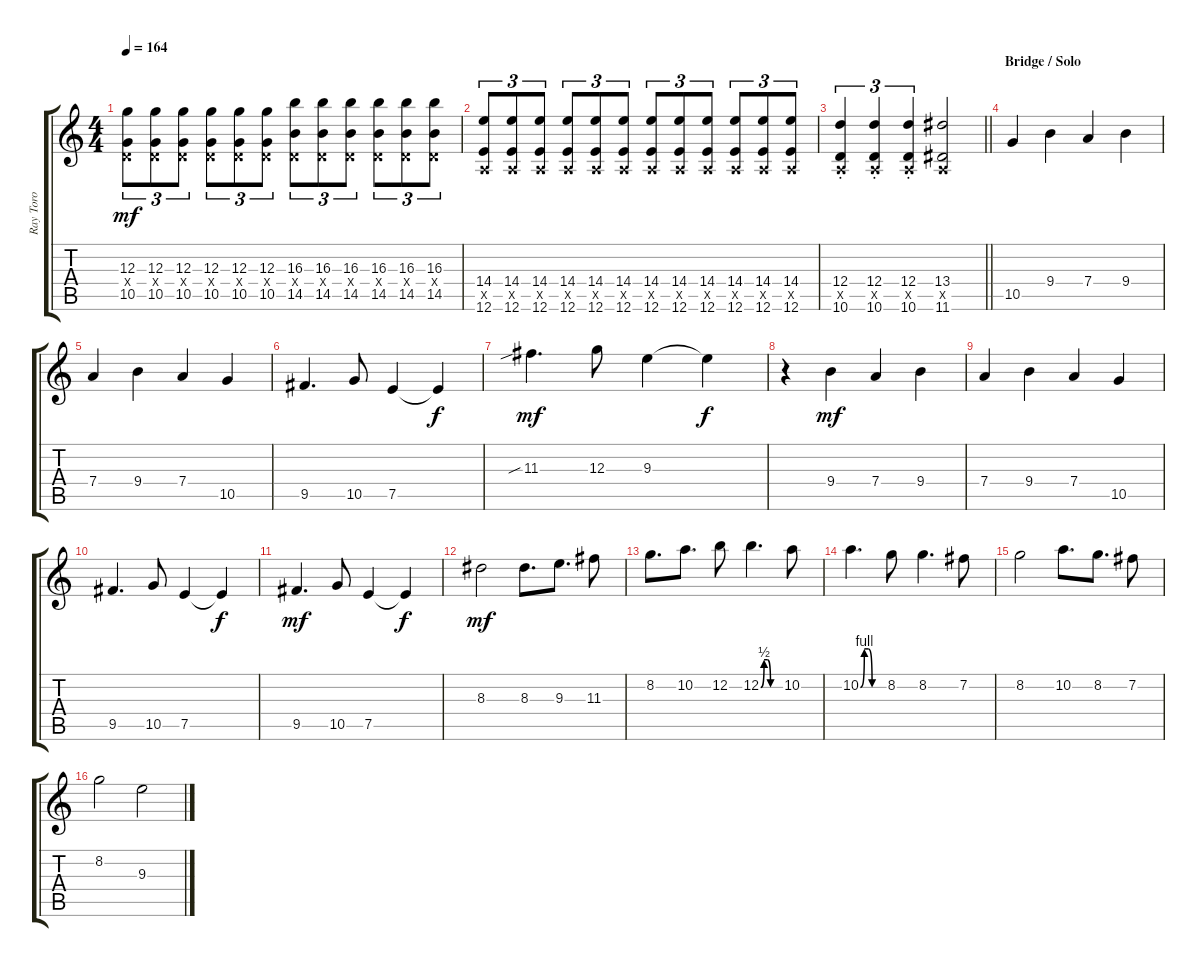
\track ("Ray Toro" "Ray Toro") {instrument distortionguitar}
\staff {score tabs}
\tuning (E4 B3 G3 D3 A2 E2) {hide}
\ts (4 4)
\tempo 164
\clef g2
\ks c
(12.3 0.4{x} 10.5).8{tu (3 2) dy mf} (12.3 0.4{x} 10.5).8{tu (3 2)} (12.3 0.4{x} 10.5).8{tu (3 2)} (12.3 0.4{x} 10.5).8{tu (3 2)} (12.3 0.4{x} 10.5).8{tu (3 2)} (12.3 0.4{x} 10.5).8{tu (3 2)} (16.3 0.4{x} 14.5).8{tu (3 2)} (16.3 0.4{x} 14.5).8{tu (3 2)} (16.3 0.4{x} 14.5).8{tu (3 2)} (16.3 0.4{x} 14.5).8{tu (3 2)} (16.3 0.4{x} 14.5).8{tu (3 2)} (16.3 0.4{x} 14.5).8{tu (3 2)} |
(14.4 0.5{x} 12.6).8{tu (3 2)} (14.4 0.5{x} 12.6).8{tu (3 2)} (14.4 0.5{x} 12.6).8{tu (3 2)} (14.4 0.5{x} 12.6).8{tu (3 2)} (14.4 0.5{x} 12.6).8{tu (3 2)} (14.4 0.5{x} 12.6).8{tu (3 2)} (14.4 0.5{x} 12.6).8{tu (3 2)} (14.4 0.5{x} 12.6).8{tu (3 2)} (14.4 0.5{x} 12.6).8{tu (3 2)} (14.4 0.5{x} 12.6).8{tu (3 2)} (14.4 0.5{x} 12.6).8{tu (3 2)} (14.4 0.5{x} 12.6).8{tu (3 2)} |
\barLineRight lightlight
(12.4{st} 0.5{x} 10.6{st}).4{tu (3 2)} (12.4{st} 0.5{x} 10.6{st}).4{tu (3 2)} (12.4{st} 0.5{x} 10.6{st}).4{tu (3 2)} (13.4 0.5{x} 11.6).2 |
\section ("" "Bridge / Solo")
10.5.4 9.4.4 7.4.4 9.4.4 |
7.4.4 9.4.4 7.4.4 10.5.4 |
9.5.4{d} 10.5.8 7.5.4 7.5{t}.4{dy f} |
11.3{sib}.4{d dy mf} 12.3.8 9.3.4 9.3{t}.4{dy f} |
r.4 9.4.4{dy mf} 7.4.4 9.4.4 |
7.4.4 9.4.4 7.4.4 10.5.4 |
9.5.4{d} 10.5.8 7.5.4 7.5{t}.4{dy f} |
9.5.4{d dy mf} 10.5.8 7.5.4 7.5{t}.4{dy f} |
8.3.2{dy mf} 8.3.8{d} 9.3.8{d} 11.3.8 |
8.2.8{d} 10.2.8{d} 12.2.8 12.2{be (custom 0 0 10 2 20 2 30 0 60 0)}.4{d} 10.2.8 |
10.2{be (custom 0 0 10 4 20 4 30 0 60 0)}.4{d} 8.2.8 8.2.4{d} 7.2.8 |
8.2.2 10.2.8{d} 8.2.8{d} 7.2.8 |
8.2.2 9.3.2
